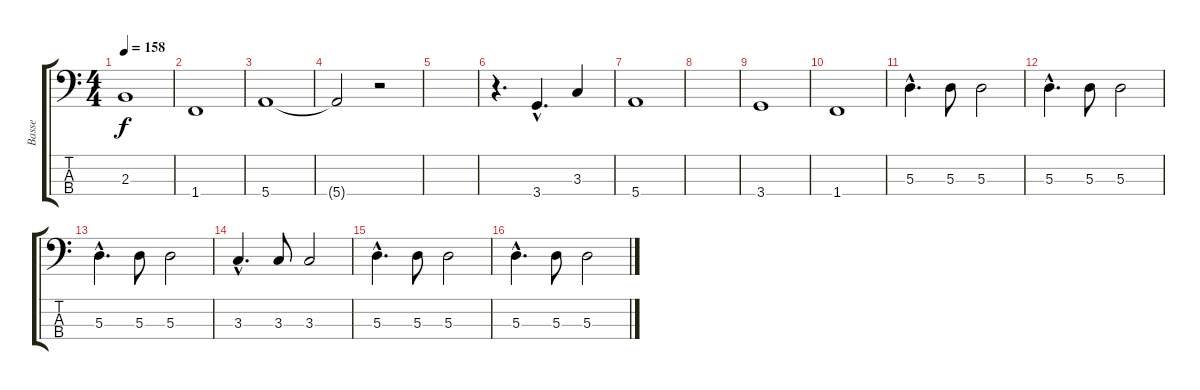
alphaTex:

\track ("Basse" "Basse") {instrument slapbass2}
\staff {score tabs}
\tuning (G2 D2 A1 E1) {hide}
\ts (4 4)
\tempo 158
\clef f4
\ks c
2.3.1{dy f} |
1.4.1 |
5.4.1 |
5.4{t}.2 r.2 |
|
r.4{d} 3.4{hac}.4{d} 3.3.4 |
5.4.1 |
|
3.4.1 |
1.4.1 |
5.3{hac}.4{d} 5.3.8 5.3.2 |
5.3{hac}.4{d} 5.3.8 5.3.2 |
5.3{hac}.4{d} 5.3.8 5.3.2 |
3.3{hac}.4{d} 3.3.8 3.3.2 |
5.3{hac}.4{d} 5.3.8 5.3.2 |
5.3{hac}.4{d} 5.3.8 5.3.2
